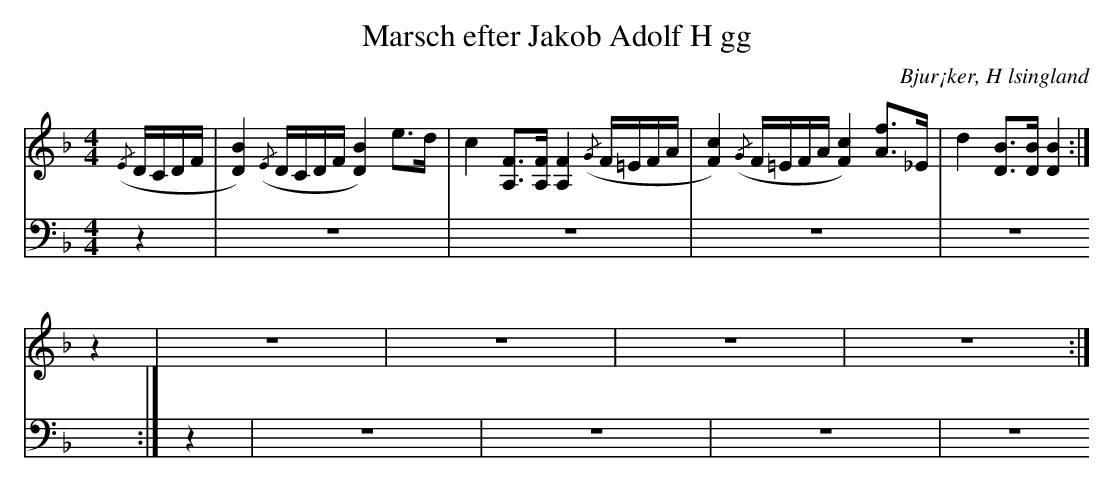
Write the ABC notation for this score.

X:1
T: Marsch efter Jakob Adolf H gg
O: Bjur¡ker, H lsingland
M: 4/4
L: 1/16
K: F
V:1
V:2
V:3 merge
V:1
({/E}DCDF|[D4B4]) ({/E}DCDF [D4B4]) e2>d2|c4 [A,2F2]>[A,2F2] [A,4F4] ({/G}F=EFA|[F4c4]) ({/G}F=EFA [F4c4]) [A2f2]>_E2|d4 [D2B2]>[D2B2] [D4B4]:|
z4|z16|z16|z16|z16:|
V:2 clef=bass
z4|z16|z16|z16|z16:|
z4|z16|z16|z16|z16:|
V:3 clef=bass
z4|z16|z16|z16|z16:|
z4|z16|z16|z16|z16:|
